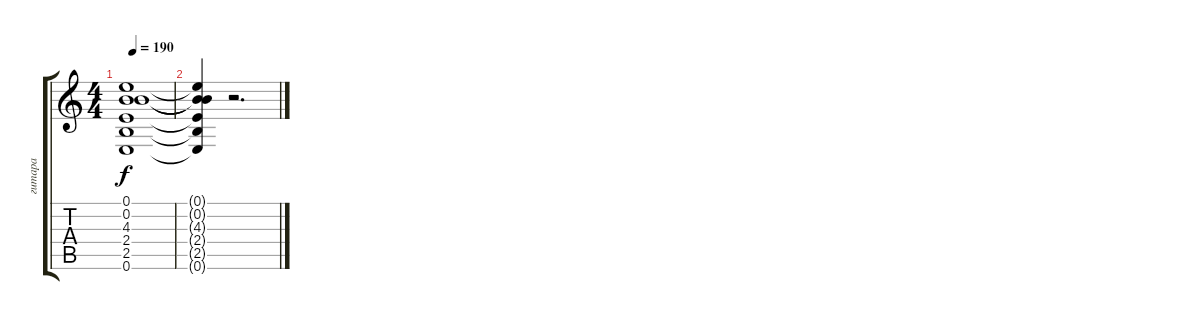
\track ("гитара" "гитара") {instrument acousticguitarnylon}
\staff {score tabs}
\tuning (E4 B3 G3 D3 A2 E2) {hide}
\ts (4 4)
\tempo 190
\clef g2
\ks c
(0.1{t} 0.2{t} 4.3{t} 2.4{t} 2.5{t} 0.6{t}).1{dy f} |
(0.1{t} 0.2{t} 4.3{t} 2.4{t} 2.5{t} 0.6{t}).4 r.2{d}
